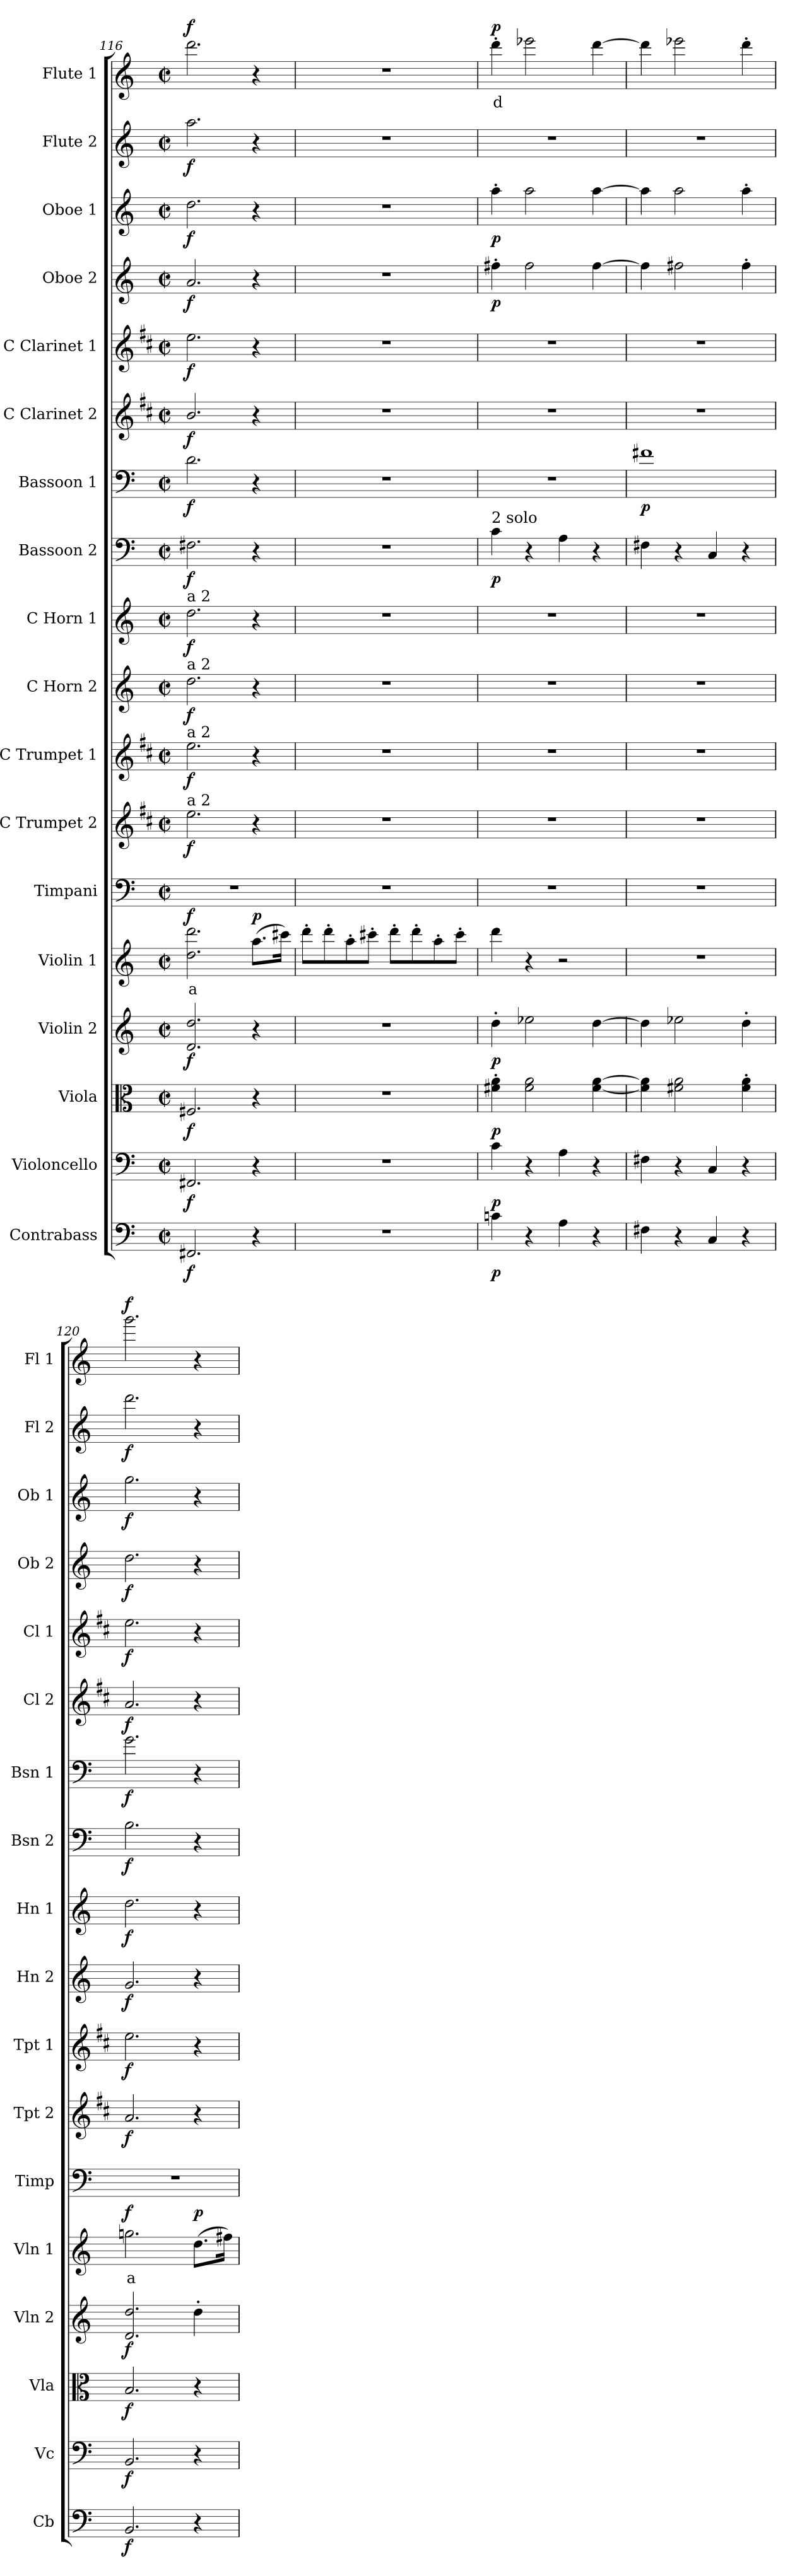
**kern	**dynam	**kern	**dynam	**kern	**dynam	**kern	**dynam	**kern	**text	**dynam	**kern	**kern	**dynam	**kern	**dynam	**kern	**dynam	**kern	**dynam	**kern	**dynam	**kern	**dynam	**kern	**dynam	**kern	**dynam	**kern	**dynam	**kern	**dynam	**kern	**dynam	**kern	**text	**dynam
*part18	*part18	*part17	*part17	*part16	*part16	*part15	*part15	*part14	*part14	*part14	*part13	*part12	*part12	*part11	*part11	*part10	*part10	*part9	*part9	*part8	*part8	*part7	*part7	*part6	*part6	*part5	*part5	*part4	*part4	*part3	*part3	*part2	*part2	*part1	*part1	*part1
*staff18	*staff18	*staff17	*staff17	*staff16	*staff16	*staff15	*staff15	*staff14	*staff14	*staff14	*staff13	*staff12	*staff12	*staff11	*staff11	*staff10	*staff10	*staff9	*staff9	*staff8	*staff8	*staff7	*staff7	*staff6	*staff6	*staff5	*staff5	*staff4	*staff4	*staff3	*staff3	*staff2	*staff2	*staff1	*staff1	*staff1
*I"Contrabass	*	*I"Violoncello	*	*I"Viola	*	*I"Violin 2	*	*I"Violin 1	*	*	*I"Timpani	*I"C Trumpet 2	*	*I"C Trumpet 1	*	*I"C Horn 2	*	*I"C Horn 1	*	*I"Bassoon 2	*	*I"Bassoon 1	*	*I"C Clarinet 2	*	*I"C Clarinet 1	*	*I"Oboe 2	*	*I"Oboe 1	*	*I"Flute 2	*	*I"Flute 1	*	*
*I'Cb	*	*I'Vc	*	*I'Vla	*	*I'Vln 2	*	*I'Vln 1	*	*	*I'Timp	*I'Tpt 2	*	*I'Tpt 1	*	*I'Hn 2	*	*I'Hn 1	*	*I'Bsn 2	*	*I'Bsn 1	*	*I'Cl 2	*	*I'Cl 1	*	*I'Ob 2	*	*I'Ob 1	*	*I'Fl 2	*	*I'Fl 1	*	*
*clefF4	*	*clefF4	*	*clefC3	*	*clefG2	*	*clefG2	*	*	*clefF4	*clefG2	*	*clefG2	*	*clefG2	*	*clefG2	*	*clefF4	*	*clefF4	*	*clefG2	*	*clefG2	*	*clefG2	*	*clefG2	*	*clefG2	*	*clefG2	*	*
*ITrd7c12	*	*	*	*	*	*	*	*	*	*	*	*ITrd1c2	*	*ITrd1c2	*	*ITrd7c12	*	*ITrd7c12	*	*	*	*	*	*ITrd1c2	*	*ITrd1c2	*	*	*	*	*	*	*	*	*	*
*k[]	*	*k[]	*	*k[]	*	*k[]	*	*k[]	*	*	*k[]	*k[]	*	*k[]	*	*k[]	*	*k[]	*	*k[]	*	*k[]	*	*k[]	*	*k[]	*	*k[]	*	*k[]	*	*k[]	*	*k[]	*	*
*M2/2	*	*M2/2	*	*M2/2	*	*M2/2	*	*M2/2	*	*	*M2/2	*M2/2	*	*M2/2	*	*M2/2	*	*M2/2	*	*M2/2	*	*M2/2	*	*M2/2	*	*M2/2	*	*M2/2	*	*M2/2	*	*M2/2	*	*M2/2	*	*
*met(c|)	*	*met(c|)	*	*met(c|)	*	*met(c|)	*	*met(c|)	*	*	*met(c|)	*met(c|)	*	*met(c|)	*	*met(c|)	*	*met(c|)	*	*met(c|)	*	*met(c|)	*	*met(c|)	*	*met(c|)	*	*met(c|)	*	*met(c|)	*	*met(c|)	*	*met(c|)	*	*
=116	=116	=116	=116	=116	=116	=116	=116	=116	=116	=116	=116	=116	=116	=116	=116	=116	=116	=116	=116	=116	=116	=116	=116	=116	=116	=116	=116	=116	=116	=116	=116	=116	=116	=116	=116	=116
!	!	!	!	!	!	!	!	!	!	!	!	!	!	!	!	!	!	!LO:TX:a:t=a 2	!	!	!	!	!	!	!	!	!	!	!	!	!	!	!	!	!	!
!	!	!	!	!	!	!	!	!	!	!	!	!	!	!	!	!LO:TX:a:t=a 2	!	!	!	!	!	!	!	!	!	!	!	!	!	!	!	!	!	!	!	!
!	!	!	!	!	!	!	!	!	!	!	!	!	!	!LO:TX:a:t=a 2	!	!	!	!	!	!	!	!	!	!	!	!	!	!	!	!	!	!	!	!	!	!
!	!	!	!	!	!	!	!	!	!	!	!	!LO:TX:a:t=a 2	!	!	!	!	!	!	!	!	!	!	!	!	!	!	!	!	!	!	!	!	!	!	!	!
!	!LO:DY:b	!	!LO:DY:b	!	!LO:DY:b	!	!LO:DY:b	!	!LO:LY:b:color=#FF0000	!LO:DY:b	!	!	!LO:DY:b	!	!LO:DY:b	!	!LO:DY:b	!	!LO:DY:b	!	!LO:DY:b	!	!LO:DY:b	!	!LO:DY:b	!	!LO:DY:b	!	!LO:DY:b	!	!LO:DY:b	!	!LO:DY:b	!	!	!LO:DY:b
2.FFF#X/	f	2.FF#X/	f	2.F#X/	f	2.d/ 2.dd/	f	2.dd\ 2.ddd\	a	f	1r	2.dd\	f	2.dd\	f	2.d\	f	2.d\	f	2.F#X\	f	2.d\	f	2.a/	f	2.dd\	f	2.a/	f	2.dd\	f	2.aa\	f	2.ddd\	.	f
!	!	!	!	!	!	!	!	!	!	!LO:DY:b	!	!	!	!	!	!	!	!	!	!	!	!	!	!	!	!	!	!	!	!	!	!	!	!	!	!
4r	.	4r	.	4r	.	4r	.	(8.aa\L	.	p	.	4r	.	4r	.	4r	.	4r	.	4r	.	4r	.	4r	.	4r	.	4r	.	4r	.	4r	.	4r	.	.
.	.	.	.	.	.	.	.	16ccc#X\Jk)	.	.	.	.	.	.	.	.	.	.	.	.	.	.	.	.	.	.	.	.	.	.	.	.	.	.	.	.
=117	=117	=117	=117	=117	=117	=117	=117	=117	=117	=117	=117	=117	=117	=117	=117	=117	=117	=117	=117	=117	=117	=117	=117	=117	=117	=117	=117	=117	=117	=117	=117	=117	=117	=117	=117	=117
1r	.	1r	.	1r	.	1r	.	8ddd'\L	.	.	1r	1r	.	1r	.	1r	.	1r	.	1r	.	1r	.	1r	.	1r	.	1r	.	1r	.	1r	.	1r	.	.
.	.	.	.	.	.	.	.	8ddd'\	.	.	.	.	.	.	.	.	.	.	.	.	.	.	.	.	.	.	.	.	.	.	.	.	.	.	.	.
.	.	.	.	.	.	.	.	8aa'\	.	.	.	.	.	.	.	.	.	.	.	.	.	.	.	.	.	.	.	.	.	.	.	.	.	.	.	.
.	.	.	.	.	.	.	.	8ccc#X'\J	.	.	.	.	.	.	.	.	.	.	.	.	.	.	.	.	.	.	.	.	.	.	.	.	.	.	.	.
.	.	.	.	.	.	.	.	8ddd'\L	.	.	.	.	.	.	.	.	.	.	.	.	.	.	.	.	.	.	.	.	.	.	.	.	.	.	.	.
.	.	.	.	.	.	.	.	8ddd'\	.	.	.	.	.	.	.	.	.	.	.	.	.	.	.	.	.	.	.	.	.	.	.	.	.	.	.	.
.	.	.	.	.	.	.	.	8aa'\	.	.	.	.	.	.	.	.	.	.	.	.	.	.	.	.	.	.	.	.	.	.	.	.	.	.	.	.
.	.	.	.	.	.	.	.	8ccc#'\J	.	.	.	.	.	.	.	.	.	.	.	.	.	.	.	.	.	.	.	.	.	.	.	.	.	.	.	.
!!LO:PB:g=z
=118	=118	=118	=118	=118	=118	=118	=118	=118	=118	=118	=118	=118	=118	=118	=118	=118	=118	=118	=118	=118	=118	=118	=118	=118	=118	=118	=118	=118	=118	=118	=118	=118	=118	=118	=118	=118
!	!	!	!	!	!	!	!	!	!	!	!	!	!	!	!	!	!	!	!	!LO:TX:a:t=2 solo	!	!	!	!	!	!	!	!	!	!	!	!	!	!	!	!
!	!LO:DY:b	!	!LO:DY:b	!	!LO:DY:b	!	!LO:DY:b	!	!	!	!	!	!	!	!	!	!	!	!	!	!LO:DY:b	!	!	!	!	!	!	!	!LO:DY:b	!	!LO:DY:b	!	!	!	!LO:LY:b:color=#FF0000	!LO:DY:b
4Cn\	p	4c\	p	4f#X\' 4a\'	p	4dd'\	p	4ddd\	.	.	1r	1r	.	1r	.	1r	.	1r	.	4c\	p	1r	.	1r	.	1r	.	4ff#X'\	p	4aa'\	p	1r	.	4ddd'\	d	p
4r	.	4r	.	2f#\ 2a\	.	2ee-X\	.	4r	.	.	.	.	.	.	.	.	.	.	.	4r	.	.	.	.	.	.	.	2ff#\	.	2aa\	.	.	.	2eee-X\	.	.
4AA\	.	4A\	.	.	.	.	.	2r	.	.	.	.	.	.	.	.	.	.	.	4A\	.	.	.	.	.	.	.	.	.	.	.	.	.	.	.	.
4r	.	4r	.	[4f#\ [4a\	.	[4dd\	.	.	.	.	.	.	.	.	.	.	.	.	.	4r	.	.	.	.	.	.	.	[4ff#\	.	[4aa\	.	.	.	[4ddd\	.	.
=119	=119	=119	=119	=119	=119	=119	=119	=119	=119	=119	=119	=119	=119	=119	=119	=119	=119	=119	=119	=119	=119	=119	=119	=119	=119	=119	=119	=119	=119	=119	=119	=119	=119	=119	=119	=119
!	!	!	!	!	!	!	!	!	!	!	!	!	!	!	!	!	!	!	!	!	!	!	!LO:DY:b	!	!	!	!	!	!	!	!	!	!	!	!	!
4FF#X\	.	4F#X\	.	4f#\] 4a\]	.	4dd\]	.	1r	.	.	1r	1r	.	1r	.	1r	.	1r	.	4F#X\	.	1f#X	p	1r	.	1r	.	4ff#\]	.	4aa\]	.	1r	.	4ddd\]	.	.
4r	.	4r	.	2f#X\ 2a\	.	2ee-X\	.	.	.	.	.	.	.	.	.	.	.	.	.	4r	.	.	.	.	.	.	.	2ff#X\	.	2aa\	.	.	.	2eee-X\	.	.
4CC/	.	4C/	.	.	.	.	.	.	.	.	.	.	.	.	.	.	.	.	.	4C/	.	.	.	.	.	.	.	.	.	.	.	.	.	.	.	.
4r	.	4r	.	4f#\' 4a\'	.	4dd'\	.	.	.	.	.	.	.	.	.	.	.	.	.	4r	.	.	.	.	.	.	.	4ff#'\	.	4aa'\	.	.	.	4ddd'\	.	.
=120	=120	=120	=120	=120	=120	=120	=120	=120	=120	=120	=120	=120	=120	=120	=120	=120	=120	=120	=120	=120	=120	=120	=120	=120	=120	=120	=120	=120	=120	=120	=120	=120	=120	=120	=120	=120
!	!LO:DY:b	!	!LO:DY:b	!	!LO:DY:b	!	!LO:DY:b	!	!LO:LY:b:color=#FF0000	!LO:DY:b	!	!	!LO:DY:b	!	!LO:DY:b	!	!LO:DY:b	!	!LO:DY:b	!	!LO:DY:b	!	!LO:DY:b	!	!LO:DY:b	!	!LO:DY:b	!	!LO:DY:b	!	!LO:DY:b	!	!LO:DY:b	!	!	!LO:DY:b
2.BBB/	f	2.BB/	f	2.B/	f	2.d/ 2.dd/	f	2.ggn\	a	f	1r	2.g/	f	2.dd\	f	2.G/	f	2.d\	f	2.B\	f	2.g\	f	2.g/	f	2.dd\	f	2.dd\	f	2.gg\	f	2.ddd\	f	2.ggg\	.	f
!	!	!	!	!	!	!	!	!	!	!LO:DY:b	!	!	!	!	!	!	!	!	!	!	!	!	!	!	!	!	!	!	!	!	!	!	!	!	!	!
4r	.	4r	.	4r	.	4dd'\	.	(8.dd\L	.	p	.	4r	.	4r	.	4r	.	4r	.	4r	.	4r	.	4r	.	4r	.	4r	.	4r	.	4r	.	4r	.	.
.	.	.	.	.	.	.	.	16ff#X\Jk)	.	.	.	.	.	.	.	.	.	.	.	.	.	.	.	.	.	.	.	.	.	.	.	.	.	.	.	.
=	=	=	=	=	=	=	=	=	=	=	=	=	=	=	=	=	=	=	=	=	=	=	=	=	=	=	=	=	=	=	=	=	=	=	=	=
*-	*-	*-	*-	*-	*-	*-	*-	*-	*-	*-	*-	*-	*-	*-	*-	*-	*-	*-	*-	*-	*-	*-	*-	*-	*-	*-	*-	*-	*-	*-	*-	*-	*-	*-	*-	*-
